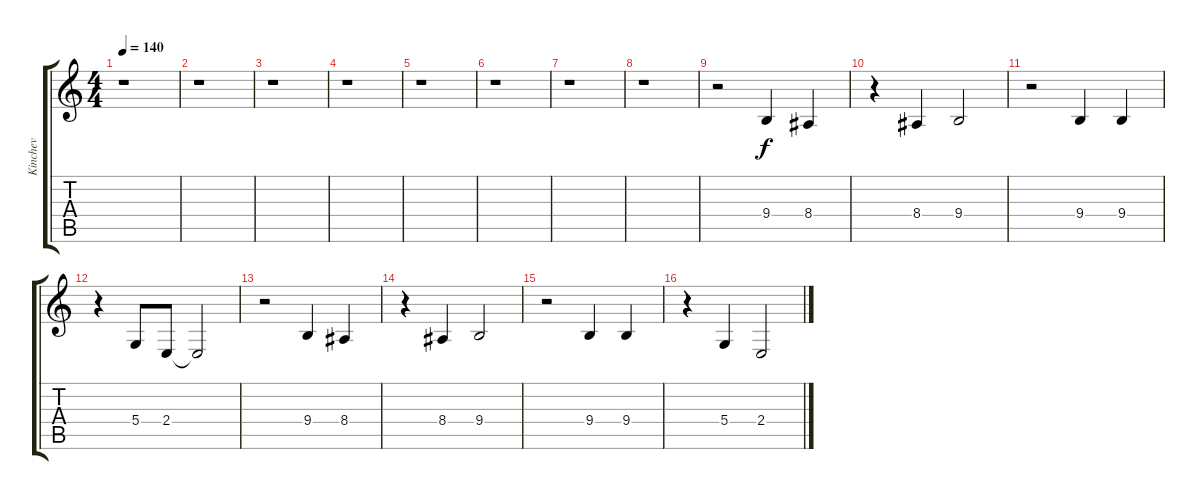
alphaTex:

\track ("Kinchev" "Kinchev") {instrument lead2sawtooth}
\staff {score tabs}
\tuning (E4 B3 G3 D3 A2 E2) {hide}
\ts (4 4)
\tempo 140
\clef g2
\ks c
r.1{dy f} |
r.1 |
r.1 |
r.1 |
r.1 |
r.1 |
r.1 |
r.1 |
r.2 9.4.4 8.4.4 |
r.4 8.4.4 9.4.2 |
r.2 9.4.4 9.4.4 |
r.4 5.4.8 2.4.8 2.4{t}.2 |
r.2 9.4.4 8.4.4 |
r.4 8.4.4 9.4.2 |
r.2 9.4.4 9.4.4 |
r.4 5.4.4 2.4.2
